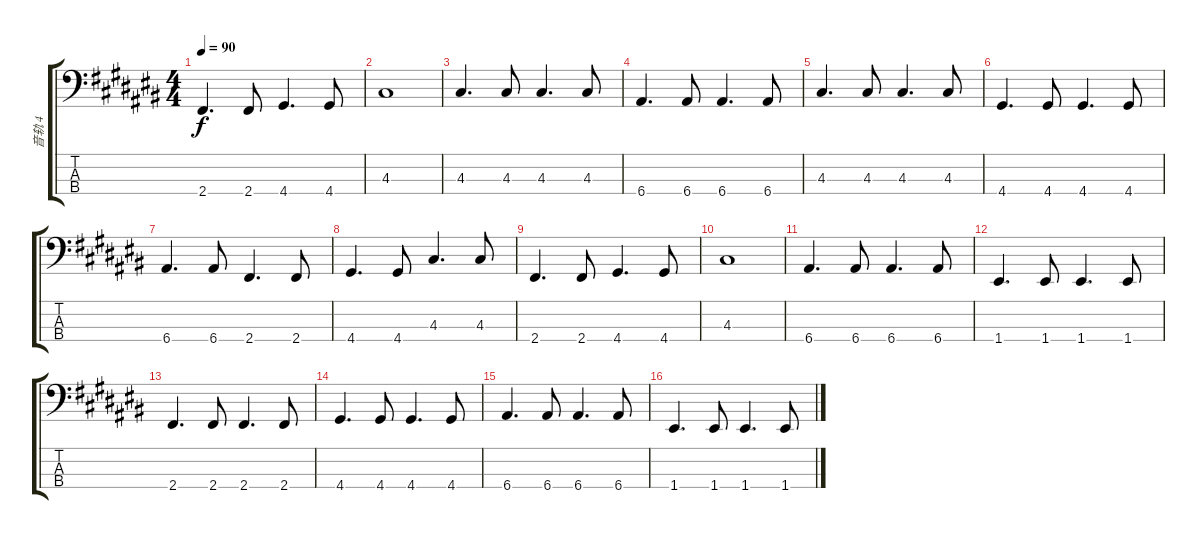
\track ("音轨 4" "音轨 4") {instrument electricbassfinger}
\staff {score tabs}
\tuning (G2 D2 A1 E1) {hide}
\ts (4 4)
\tempo 90
\clef f4
\ks c#
2.4.4{d dy f} 2.4.8 4.4.4{d} 4.4.8 |
4.3.1 |
4.3.4{d} 4.3.8 4.3.4{d} 4.3.8 |
6.4.4{d} 6.4.8 6.4.4{d} 6.4.8 |
4.3.4{d} 4.3.8 4.3.4{d} 4.3.8 |
4.4.4{d} 4.4.8 4.4.4{d} 4.4.8 |
6.4.4{d} 6.4.8 2.4.4{d} 2.4.8 |
4.4.4{d} 4.4.8 4.3.4{d} 4.3.8 |
2.4.4{d} 2.4.8 4.4.4{d} 4.4.8 |
4.3.1 |
6.4.4{d} 6.4.8 6.4.4{d} 6.4.8 |
1.4.4{d} 1.4.8 1.4.4{d} 1.4.8 |
2.4.4{d} 2.4.8 2.4.4{d} 2.4.8 |
4.4.4{d} 4.4.8 4.4.4{d} 4.4.8 |
6.4.4{d} 6.4.8 6.4.4{d} 6.4.8 |
1.4.4{d} 1.4.8 1.4.4{d} 1.4.8
